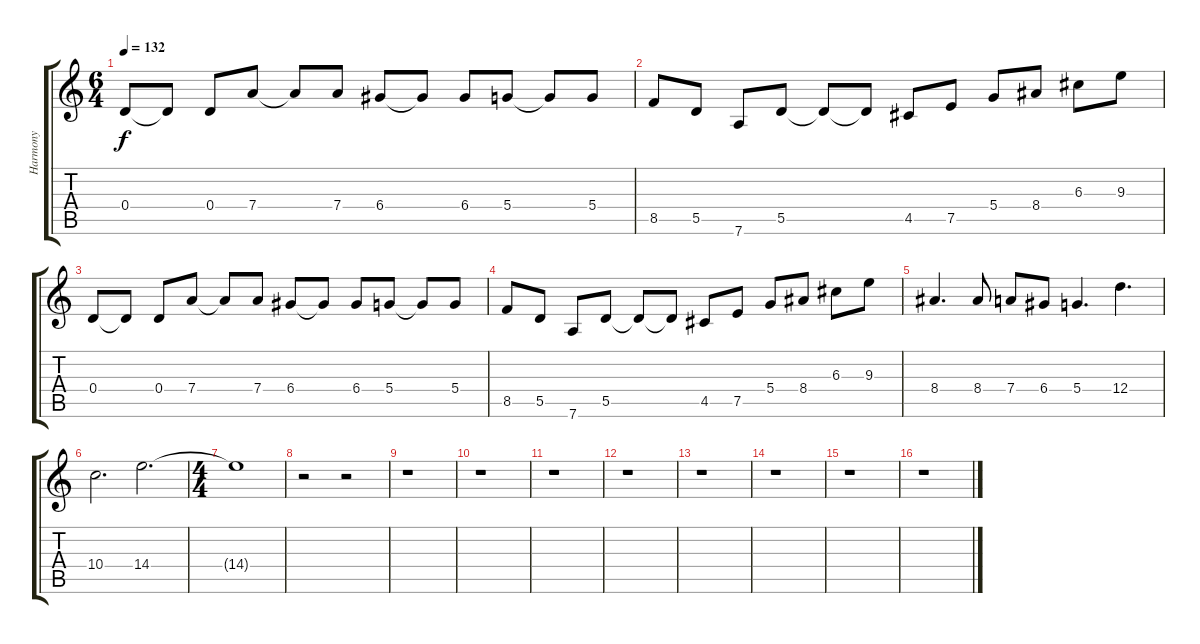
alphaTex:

\track ("Harmony" "Harmony") {instrument distortionguitar}
\staff {score tabs}
\tuning (E4 B3 G3 D3 A2 D2) {hide}
\ts (6 4)
\tempo 132
\clef g2
\ks c
0.4.8{dy f} 0.4{t}.8 0.4.8 7.4.8 7.4{t}.8 7.4.8 6.4.8 6.4{t}.8 6.4.8 5.4.8 5.4{t}.8 5.4.8 |
8.5.8 5.5.8 7.6.8 5.5.8 5.5{t}.8 5.5{t}.8 4.5.8 7.5.8 5.4.8 8.4.8 6.3.8 9.3.8 |
0.4.8 0.4{t}.8 0.4.8 7.4.8 7.4{t}.8 7.4.8 6.4.8 6.4{t}.8 6.4.8 5.4.8 5.4{t}.8 5.4.8 |
8.5.8 5.5.8 7.6.8 5.5.8 5.5{t}.8 5.5{t}.8 4.5.8 7.5.8 5.4.8 8.4.8 6.3.8 9.3.8 |
8.4.4{d} 8.4.8 7.4.8 6.4.8 5.4.4{d} 12.4.4{d} |
10.4.2{d} 14.4.2{d} |
\ts (4 4)
14.4{t}.1 |
r.2 r.2 |
r.1 |
r.1 |
r.1 |
r.1 |
r.1 |
r.1 |
r.1 |
r.1
